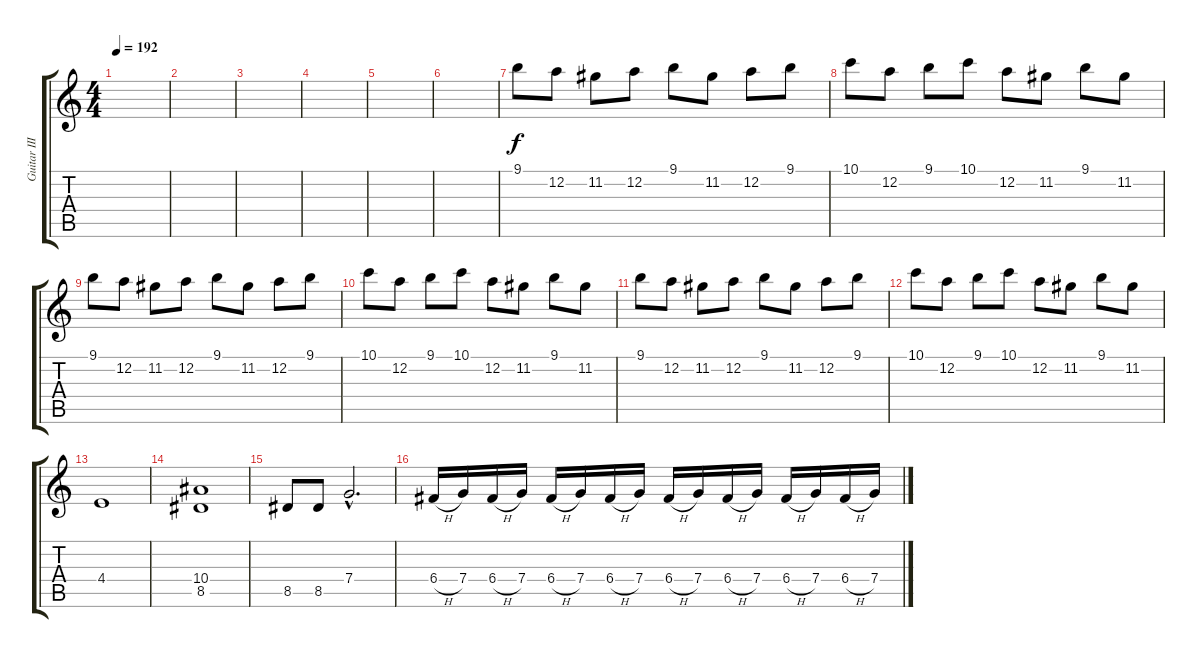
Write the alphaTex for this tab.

\track ("Guitar III" "Guitar III") {instrument distortionguitar}
\staff {score tabs}
\tuning (D4 A3 F3 C3 G2 D2) {hide}
\ts (4 4)
\tempo 192
\clef g2
\ks c
|
|
|
|
|
|
9.1.8 12.2.8 11.2.8 12.2.8 9.1.8 11.2.8 12.2.8 9.1.8 |
10.1.8 12.2.8 9.1.8 10.1.8 12.2.8 11.2.8 9.1.8 11.2.8 |
9.1.8 12.2.8 11.2.8 12.2.8 9.1.8 11.2.8 12.2.8 9.1.8 |
10.1.8 12.2.8 9.1.8 10.1.8 12.2.8 11.2.8 9.1.8 11.2.8 |
9.1.8 12.2.8 11.2.8 12.2.8 9.1.8 11.2.8 12.2.8 9.1.8 |
10.1.8 12.2.8 9.1.8 10.1.8 12.2.8 11.2.8 9.1.8 11.2.8 |
4.4.1 |
(10.4 8.5).1 |
8.5.8 8.5.8 7.4{hac}.2{d} |
6.4{h}.16 7.4.16 6.4{h}.16 7.4.16 6.4{h}.16 7.4.16 6.4{h}.16 7.4.16 6.4{h}.16 7.4.16 6.4{h}.16 7.4.16 6.4{h}.16 7.4.16 6.4{h}.16 7.4.16
